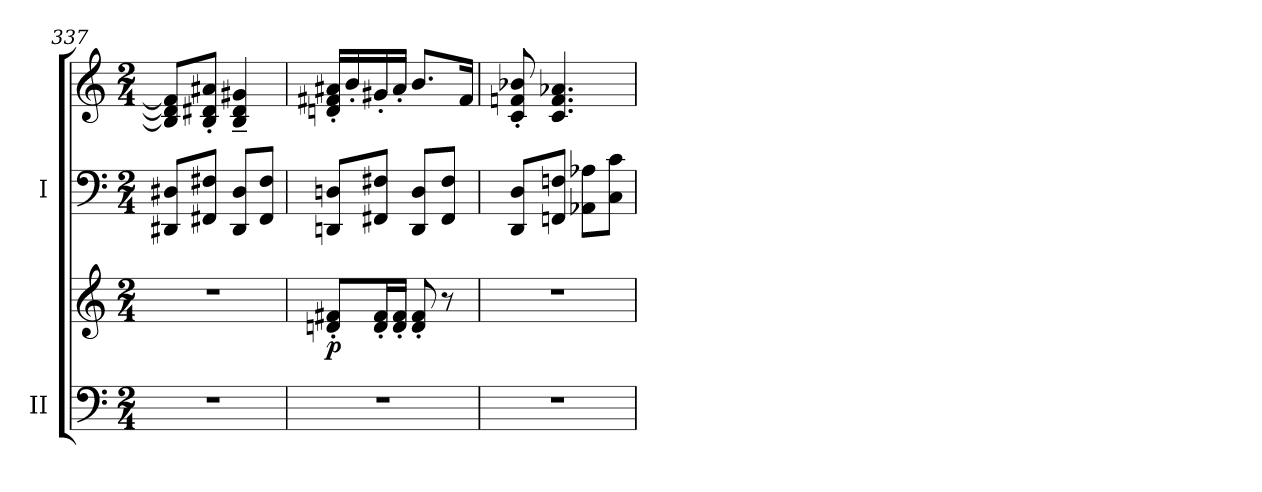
**kern	**kern	**dynam	**kern	**kern
*part2	*part2	*part2	*part1	*part1
*staff4	*staff3	*staff3/4	*staff2	*staff1
*I"II	*	*	*I"I	*
*I'II	*	*	*I'I	*
*clefF4	*clefG2	*	*clefF4	*clefG2
*k[]	*k[]	*	*k[]	*k[]
*a:	*a:	*	*a:	*a:
*M2/4	*M2/4	*	*M2/4	*M2/4
=337	=337	=337	=337	=337
2r	2r	.	8DD#X/ 8D#X/L	8B/] 8d#/] 8f#/]L
.	.	.	8FF#X/ 8F#X/J	8B/' 8d#X/' 8a#X/'J
.	.	.	8DD#/ 8D#/L	4B/~ 4d#/~ 4g#X/~
.	.	.	8FF#/ 8F#/J	.
=338	=338	=338	=338	=338
!	!	!LO:DY:b	!	!
2r	8dn/' 8f#X/'L	p	8DDn/ 8Dn/L	16dn/' 16f#X/' 16a#X/'LL
.	.	.	.	16b'/
.	16d/' 16f#/'L	.	8FF#X/ 8F#X/J	16g#X'/
.	16d/' 16f#/'JJ	.	.	16a#'/JJ
.	8d/' 8f#/'	.	8DD/ 8D/L	8.b/L
.	8r	.	8FF#/ 8F#/J	.
.	.	.	.	16f#/Jk
=339	=339	=339	=339	=339
2r	2r	.	8DD/ 8D/L	8c/' 8fn/' 8b-X/'
.	.	.	8FFn/ 8Fn/J	4.c/ 4.f/ 4.a-X/
.	.	.	8AA-X\ 8A-X\L	.
.	.	.	8C\ 8c\J	.
=	=	=	=	=
*-	*-	*-	*-	*-
